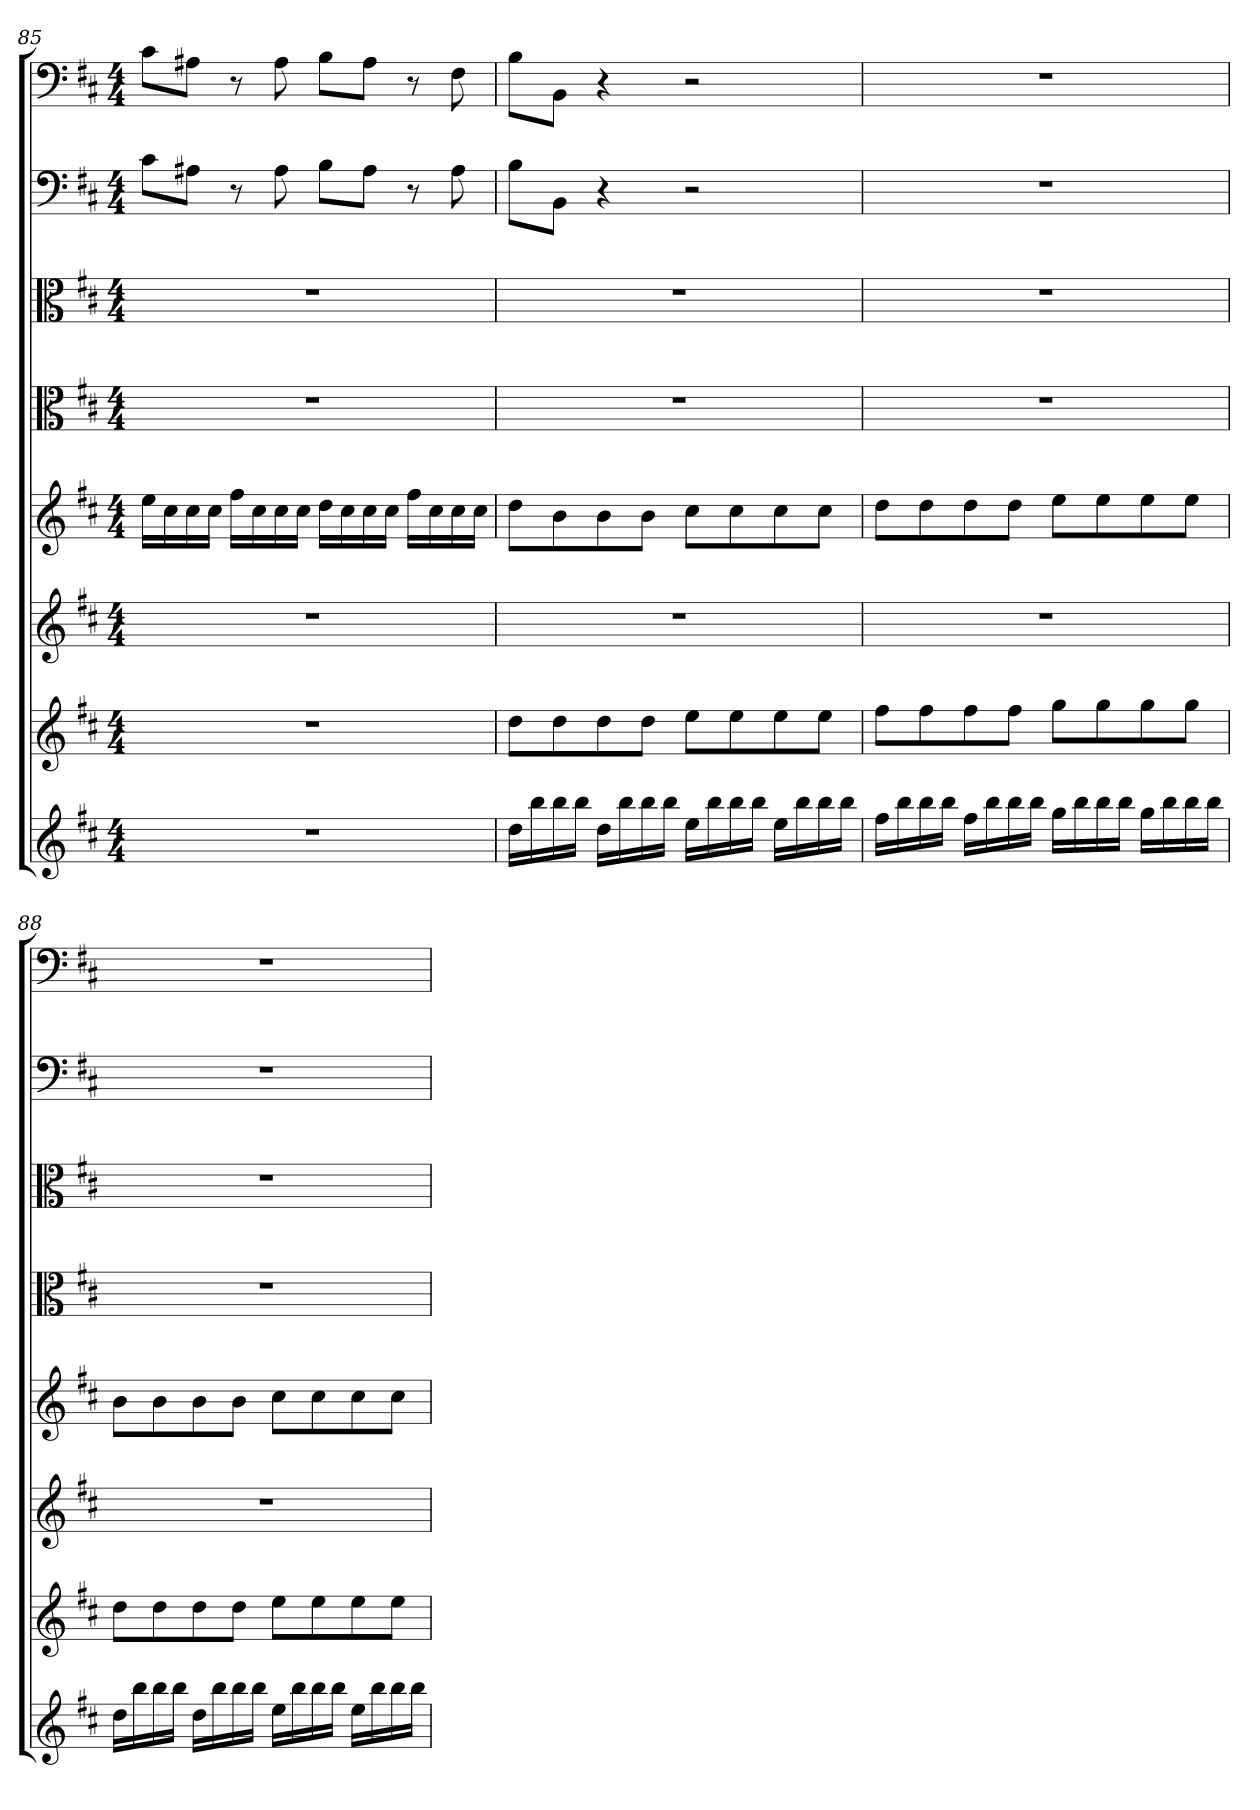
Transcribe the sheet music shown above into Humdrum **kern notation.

**kern	**kern	**kern	**kern	**kern	**kern	**kern	**kern
*part8	*part7	*part6	*part5	*part4	*part3	*part2	*part1
*staff8	*staff7	*staff6	*staff5	*staff4	*staff3	*staff2	*staff1
*clefG2	*clefG2	*clefG2	*clefG2	*clefC3	*clefC3	*clefF4	*clefF4
*k[f#c#]	*k[f#c#]	*k[f#c#]	*k[f#c#]	*k[f#c#]	*k[f#c#]	*k[f#c#]	*k[f#c#]
*b:	*b:	*b:	*b:	*b:	*b:	*b:	*b:
*M4/4	*M4/4	*M4/4	*M4/4	*M4/4	*M4/4	*M4/4	*M4/4
=85	=85	=85	=85	=85	=85	=85	=85
1r	1r	1r	16ee\LL	1r	1r	8c#\L	8c#\L
.	.	.	16cc#\	.	.	.	.
.	.	.	16cc#\	.	.	8A#X\J	8A#X\J
.	.	.	16cc#\JJ	.	.	.	.
.	.	.	16ff#\LL	.	.	8r	8r
.	.	.	16cc#\	.	.	.	.
.	.	.	16cc#\	.	.	8A#\	8A#\
.	.	.	16cc#\JJ	.	.	.	.
.	.	.	16dd\LL	.	.	8B\L	8B\L
.	.	.	16cc#\	.	.	.	.
.	.	.	16cc#\	.	.	8A#\J	8A#\J
.	.	.	16cc#\JJ	.	.	.	.
.	.	.	16ff#\LL	.	.	8r	8r
.	.	.	16cc#\	.	.	.	.
.	.	.	16cc#\	.	.	8A#\	8F#\
.	.	.	16cc#\JJ	.	.	.	.
=86	=86	=86	=86	=86	=86	=86	=86
16dd\LL	8dd\L	1r	8dd\L	1r	1r	8B\L	8B\L
16bb\	.	.	.	.	.	.	.
16bb\	8dd\	.	8b\	.	.	8BB\J	8BB\J
16bb\JJ	.	.	.	.	.	.	.
16dd\LL	8dd\	.	8b\	.	.	4r	4r
16bb\	.	.	.	.	.	.	.
16bb\	8dd\J	.	8b\J	.	.	.	.
16bb\JJ	.	.	.	.	.	.	.
16ee\LL	8ee\L	.	8cc#\L	.	.	2r	2r
16bb\	.	.	.	.	.	.	.
16bb\	8ee\	.	8cc#\	.	.	.	.
16bb\JJ	.	.	.	.	.	.	.
16ee\LL	8ee\	.	8cc#\	.	.	.	.
16bb\	.	.	.	.	.	.	.
16bb\	8ee\J	.	8cc#\J	.	.	.	.
16bb\JJ	.	.	.	.	.	.	.
=87	=87	=87	=87	=87	=87	=87	=87
16ff#\LL	8ff#\L	1r	8dd\L	1r	1r	1r	1r
16bb\	.	.	.	.	.	.	.
16bb\	8ff#\	.	8dd\	.	.	.	.
16bb\JJ	.	.	.	.	.	.	.
16ff#\LL	8ff#\	.	8dd\	.	.	.	.
16bb\	.	.	.	.	.	.	.
16bb\	8ff#\J	.	8dd\J	.	.	.	.
16bb\JJ	.	.	.	.	.	.	.
16gg\LL	8gg\L	.	8ee\L	.	.	.	.
16bb\	.	.	.	.	.	.	.
16bb\	8gg\	.	8ee\	.	.	.	.
16bb\JJ	.	.	.	.	.	.	.
16gg\LL	8gg\	.	8ee\	.	.	.	.
16bb\	.	.	.	.	.	.	.
16bb\	8gg\J	.	8ee\J	.	.	.	.
16bb\JJ	.	.	.	.	.	.	.
=88	=88	=88	=88	=88	=88	=88	=88
16dd\LL	8dd\L	1r	8b\L	1r	1r	1r	1r
16bb\	.	.	.	.	.	.	.
16bb\	8dd\	.	8b\	.	.	.	.
16bb\JJ	.	.	.	.	.	.	.
16dd\LL	8dd\	.	8b\	.	.	.	.
16bb\	.	.	.	.	.	.	.
16bb\	8dd\J	.	8b\J	.	.	.	.
16bb\JJ	.	.	.	.	.	.	.
16ee\LL	8ee\L	.	8cc#\L	.	.	.	.
16bb\	.	.	.	.	.	.	.
16bb\	8ee\	.	8cc#\	.	.	.	.
16bb\JJ	.	.	.	.	.	.	.
16ee\LL	8ee\	.	8cc#\	.	.	.	.
16bb\	.	.	.	.	.	.	.
16bb\	8ee\J	.	8cc#\J	.	.	.	.
16bb\JJ	.	.	.	.	.	.	.
=	=	=	=	=	=	=	=
*-	*-	*-	*-	*-	*-	*-	*-
